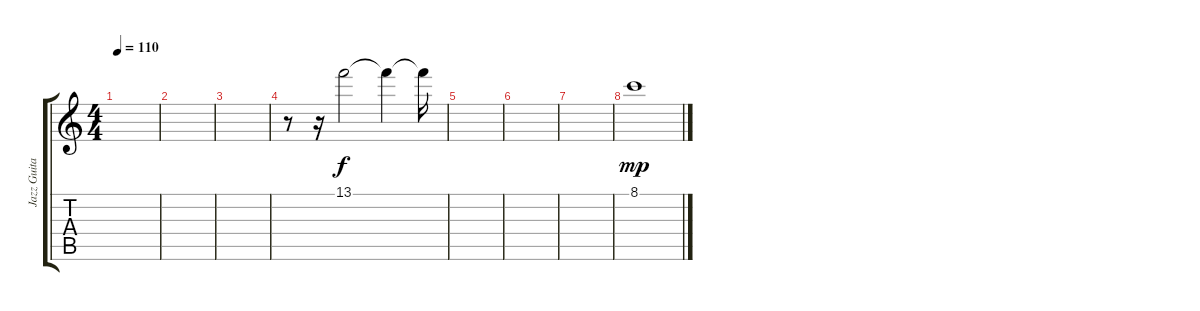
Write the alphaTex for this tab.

\track ("Jazz Guitar" "Jazz Guita") {instrument electricguitarjazz}
\staff {score tabs}
\tuning (E4 B3 G3 D3 A2 E2) {hide}
\ts (4 4)
\tempo 110
\clef g2
\ks c
|
|
|
r.8 r.16 13.1.2 13.1{t}.4{dy f} 13.1{t}.16 |
|
|
|
8.1.1{dy mp}
